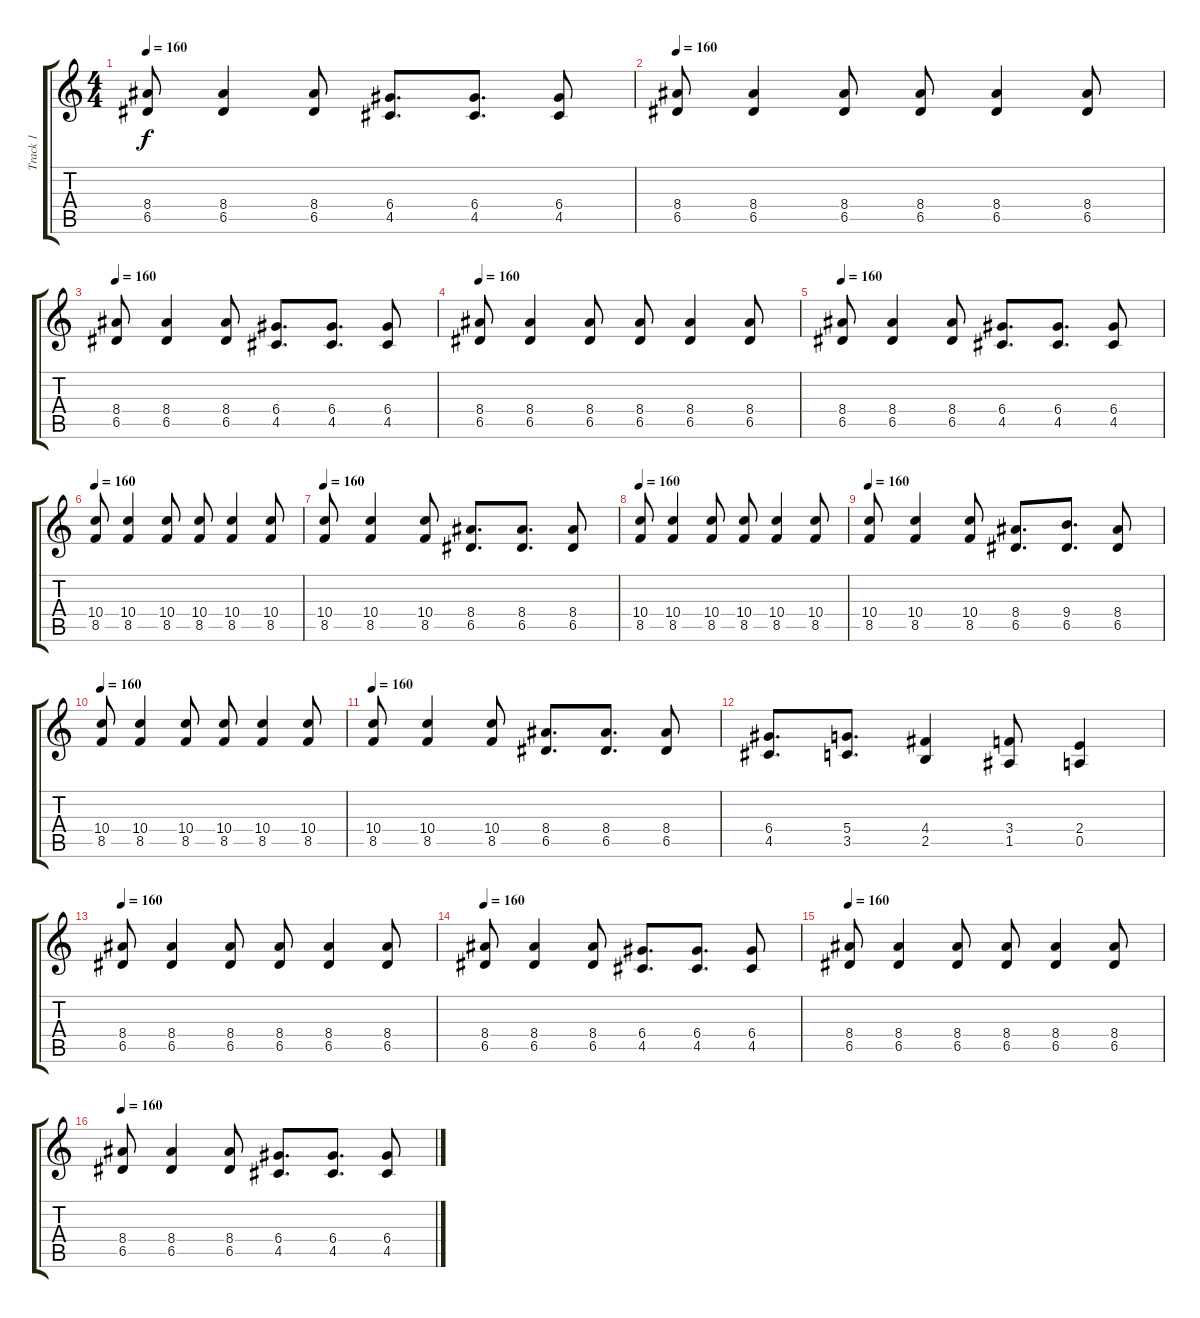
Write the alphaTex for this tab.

\track ("Track 1" "Track 1") {instrument distortionguitar}
\staff {score tabs}
\tuning (E4 B3 G3 D3 A2 E2) {hide}
\ts (4 4)
\tempo 160
\clef g2
\ks c
(8.4 6.5).8{dy f} (8.4 6.5).4 (8.4 6.5).8 (6.4 4.5).8{d} (6.4 4.5).8{d} (6.4 4.5).8 |
\tempo 160
(8.4 6.5).8 (8.4 6.5).4 (8.4 6.5).8 (8.4 6.5).8 (8.4 6.5).4 (8.4 6.5).8 |
\tempo 160
(8.4 6.5).8 (8.4 6.5).4 (8.4 6.5).8 (6.4 4.5).8{d} (6.4 4.5).8{d} (6.4 4.5).8 |
\tempo 160
(8.4 6.5).8 (8.4 6.5).4 (8.4 6.5).8 (8.4 6.5).8 (8.4 6.5).4 (8.4 6.5).8 |
\tempo 160
(8.4 6.5).8 (8.4 6.5).4 (8.4 6.5).8 (6.4 4.5).8{d} (6.4 4.5).8{d} (6.4 4.5).8 |
\tempo 160
(10.4 8.5).8 (10.4 8.5).4 (10.4 8.5).8 (10.4 8.5).8 (10.4 8.5).4 (10.4 8.5).8 |
\tempo 160
(10.4 8.5).8 (10.4 8.5).4 (10.4 8.5).8 (8.4 6.5).8{d} (8.4 6.5).8{d} (8.4 6.5).8 |
\tempo 160
(10.4 8.5).8 (10.4 8.5).4 (10.4 8.5).8 (10.4 8.5).8 (10.4 8.5).4 (10.4 8.5).8 |
\tempo 160
(10.4 8.5).8 (10.4 8.5).4 (10.4 8.5).8 (8.4 6.5).8{d} (9.4 6.5).8{d} (8.4 6.5).8 |
\tempo 160
(10.4 8.5).8 (10.4 8.5).4 (10.4 8.5).8 (10.4 8.5).8 (10.4 8.5).4 (10.4 8.5).8 |
\tempo 160
(10.4 8.5).8 (10.4 8.5).4 (10.4 8.5).8 (8.4 6.5).8{d} (8.4 6.5).8{d} (8.4 6.5).8 |
(6.4 4.5).8{d} (5.4 3.5).8{d} (4.4 2.5).4 (3.4 1.5).8 (2.4 0.5).4 |
\tempo 160
(8.4 6.5).8 (8.4 6.5).4 (8.4 6.5).8 (8.4 6.5).8 (8.4 6.5).4 (8.4 6.5).8 |
\tempo 160
(8.4 6.5).8 (8.4 6.5).4 (8.4 6.5).8 (6.4 4.5).8{d} (6.4 4.5).8{d} (6.4 4.5).8 |
\tempo 160
(8.4 6.5).8 (8.4 6.5).4 (8.4 6.5).8 (8.4 6.5).8 (8.4 6.5).4 (8.4 6.5).8 |
\tempo 160
(8.4 6.5).8 (8.4 6.5).4 (8.4 6.5).8 (6.4 4.5).8{d} (6.4 4.5).8{d} (6.4 4.5).8
